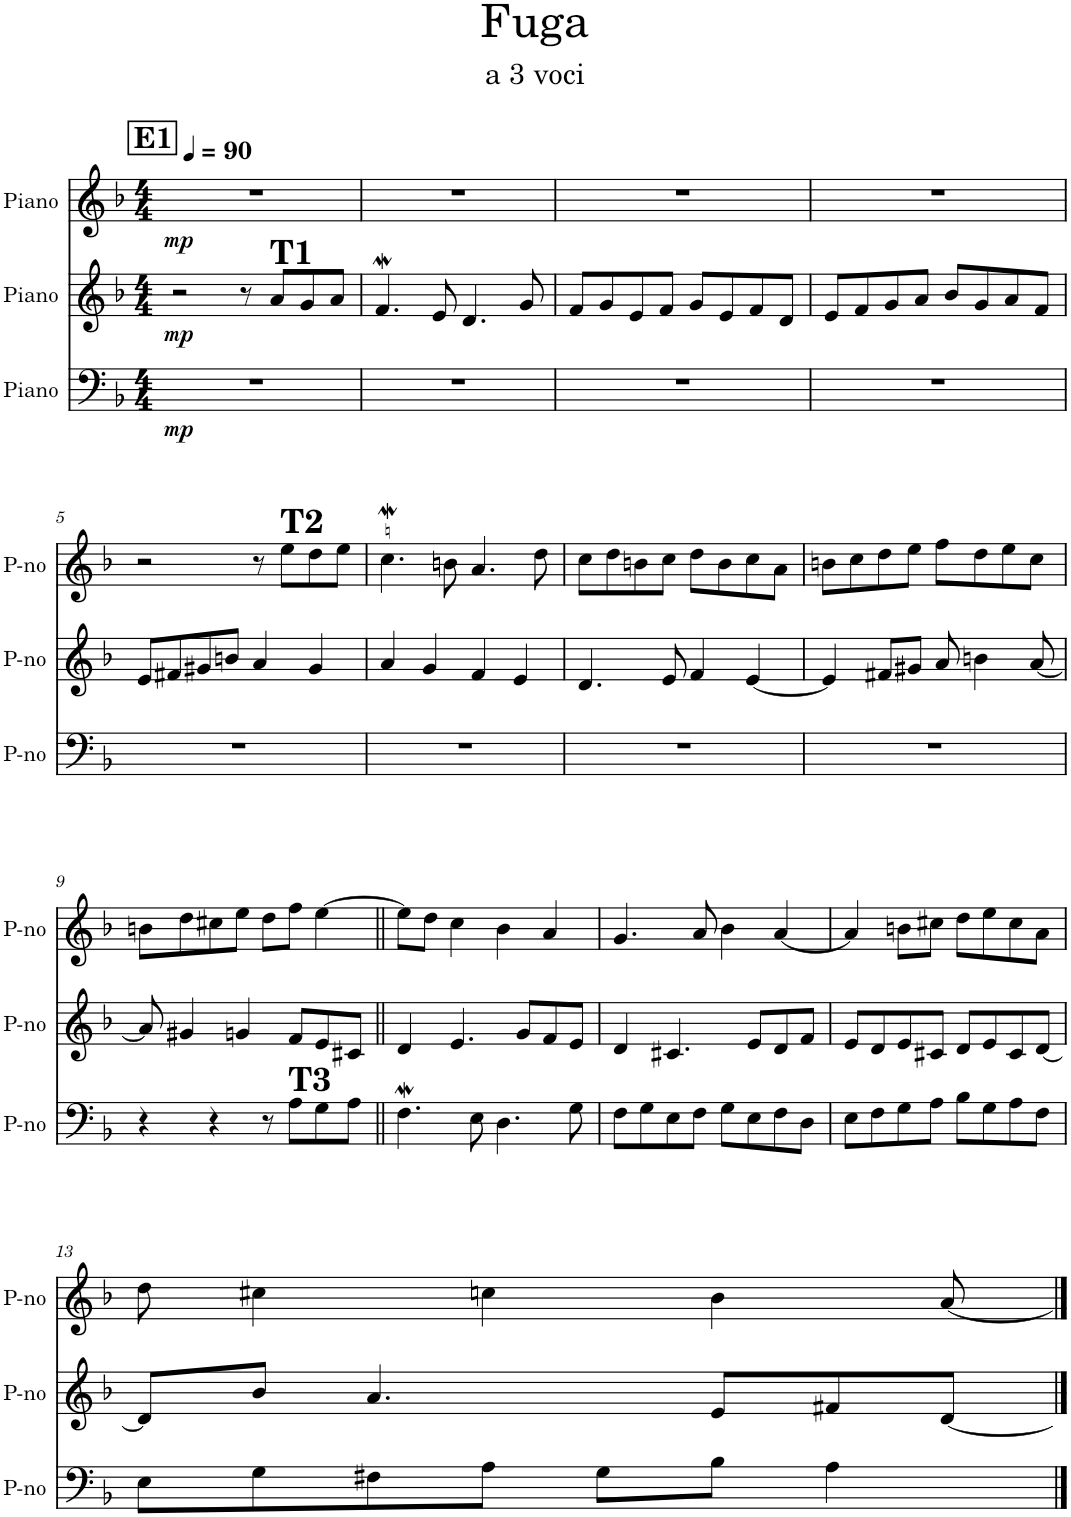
**kern	**dynam	**kern	**dynam	**kern	**dynam
*part3	*part3	*part2	*part2	*part1	*part1
*staff3	*staff3	*staff2	*staff2	*staff1	*staff1
*I"Piano	*	*I"Piano	*	*I"Piano	*
*I'P-no	*	*I'P-no	*	*I'P-no	*
*clefF4	*	*clefG2	*	*clefG2	*
*k[b-]	*	*k[b-]	*	*k[b-]	*
*M4/4	*	*M4/4	*	*M4/4	*
*MM90	*	*MM90	*	*MM90	*
!!LO:REH:place=s1:a:B:cj:fs=14:t=E1
=1	=1	=1	=1	=1	=1
!	!LO:DY:b	!	!LO:DY:b	!	!LO:DY:b
1r	mp	2r	mp	1r	mp
.	.	8r	.	.	.
!	!	!LO:TX:a:B:t=T1	!	!	!
.	.	8a/L	.	.	.
.	.	8g/	.	.	.
.	.	8a/J	.	.	.
=2	=2	=2	=2	=2	=2
1r	.	4.fw/	.	1r	.
.	.	8e/	.	.	.
.	.	4.d/	.	.	.
.	.	8g/	.	.	.
=3	=3	=3	=3	=3	=3
1r	.	8f/L	.	1r	.
.	.	8g/	.	.	.
.	.	8e/	.	.	.
.	.	8f/J	.	.	.
.	.	8g/L	.	.	.
.	.	8e/	.	.	.
.	.	8f/	.	.	.
.	.	8d/J	.	.	.
=4	=4	=4	=4	=4	=4
1r	.	8e/L	.	1r	.
.	.	8f/	.	.	.
.	.	8g/	.	.	.
.	.	8a/J	.	.	.
.	.	8b-/L	.	.	.
.	.	8g/	.	.	.
.	.	8a/	.	.	.
.	.	8f/J	.	.	.
!!LO:LB:g=z
=5	=5	=5	=5	=5	=5
1r	.	8e/L	.	2r	.
.	.	8f#X/	.	.	.
.	.	8g#X/	.	.	.
.	.	8bn/J	.	.	.
.	.	4a/	.	8r	.
!	!	!	!	!LO:TX:a:B:t=T2	!
.	.	.	.	8ee\L	.
.	.	4g#/	.	8dd\	.
.	.	.	.	8ee\J	.
=6	=6	=6	=6	=6	=6
1r	.	4a/	.	4.ccw\	.
.	.	4g/	.	.	.
.	.	.	.	8bn\	.
.	.	4f/	.	4.a/	.
.	.	4e/	.	.	.
.	.	.	.	8dd\	.
=7	=7	=7	=7	=7	=7
1r	.	4.d/	.	8cc\L	.
.	.	.	.	8dd\	.
.	.	.	.	8bn\	.
.	.	8e/	.	8cc\J	.
.	.	4f/	.	8dd\L	.
.	.	.	.	8b\	.
.	.	[4e/	.	8cc\	.
.	.	.	.	8a\J	.
=8	=8	=8	=8	=8	=8
1r	.	4e/]	.	8bn\L	.
.	.	.	.	8cc\	.
.	.	8f#X/L	.	8dd\	.
.	.	8g#X/J	.	8ee\J	.
.	.	8a/	.	8ff\L	.
.	.	4bn\	.	8dd\	.
.	.	.	.	8ee\	.
.	.	[8a/	.	8cc\J	.
!!LO:LB:g=z
=9	=9	=9	=9	=9	=9
4r	.	8a/]	.	8bn\L	.
.	.	4g#X/	.	8dd\	.
4r	.	.	.	8cc#X\	.
.	.	4gn/	.	8ee\J	.
8r	.	.	.	8dd\L	.
!LO:TX:a:B:t=T3	!	!	!	!	!
8A\L	.	8f/L	.	8ff\J	.
8G\	.	8e/	.	[4ee\	.
8A\J	.	8c#X/J	.	.	.
=10||	=10||	=10||	=10||	=10||	=10||
4.Fw\	.	4d/	.	8ee\L]	.
.	.	.	.	8dd\J	.
.	.	4.e/	.	4cc\	.
8E\	.	.	.	.	.
4.D\	.	.	.	4b-\	.
.	.	8g/L	.	.	.
.	.	8f/	.	4a/	.
8G\	.	8e/J	.	.	.
=11	=11	=11	=11	=11	=11
8F\L	.	4d/	.	4.g/	.
8G\	.	.	.	.	.
8E\	.	4.c#X/	.	.	.
8F\J	.	.	.	8a/	.
8G\L	.	.	.	4b-\	.
8E\	.	8e/L	.	.	.
8F\	.	8d/	.	[4a/	.
8D\J	.	8f/J	.	.	.
=12	=12	=12	=12	=12	=12
8E\L	.	8e/L	.	4a/]	.
8F\	.	8d/	.	.	.
8G\	.	8e/	.	8bn\L	.
8A\J	.	8c#X/J	.	8cc#X\J	.
8B-\L	.	8d/L	.	8dd\L	.
8G\	.	8e/	.	8ee\	.
8A\	.	8c#/	.	8cc#\	.
8F\J	.	[8d/J	.	8a\J	.
!!LO:LB:g=z
=13	=13	=13	=13	=13	=13
8E\L	.	8d/L]	.	8dd\	.
8G\	.	8b-/J	.	4cc#X\	.
8F#X\	.	4.a/	.	.	.
8A\J	.	.	.	4ccn\	.
8G\L	.	.	.	.	.
8B-\J	.	8e/L	.	4b-\	.
4A\	.	8f#X/	.	.	.
.	.	[8d/J	.	[8a/	.
==	==	==	==	==	==
*-	*-	*-	*-	*-	*-
